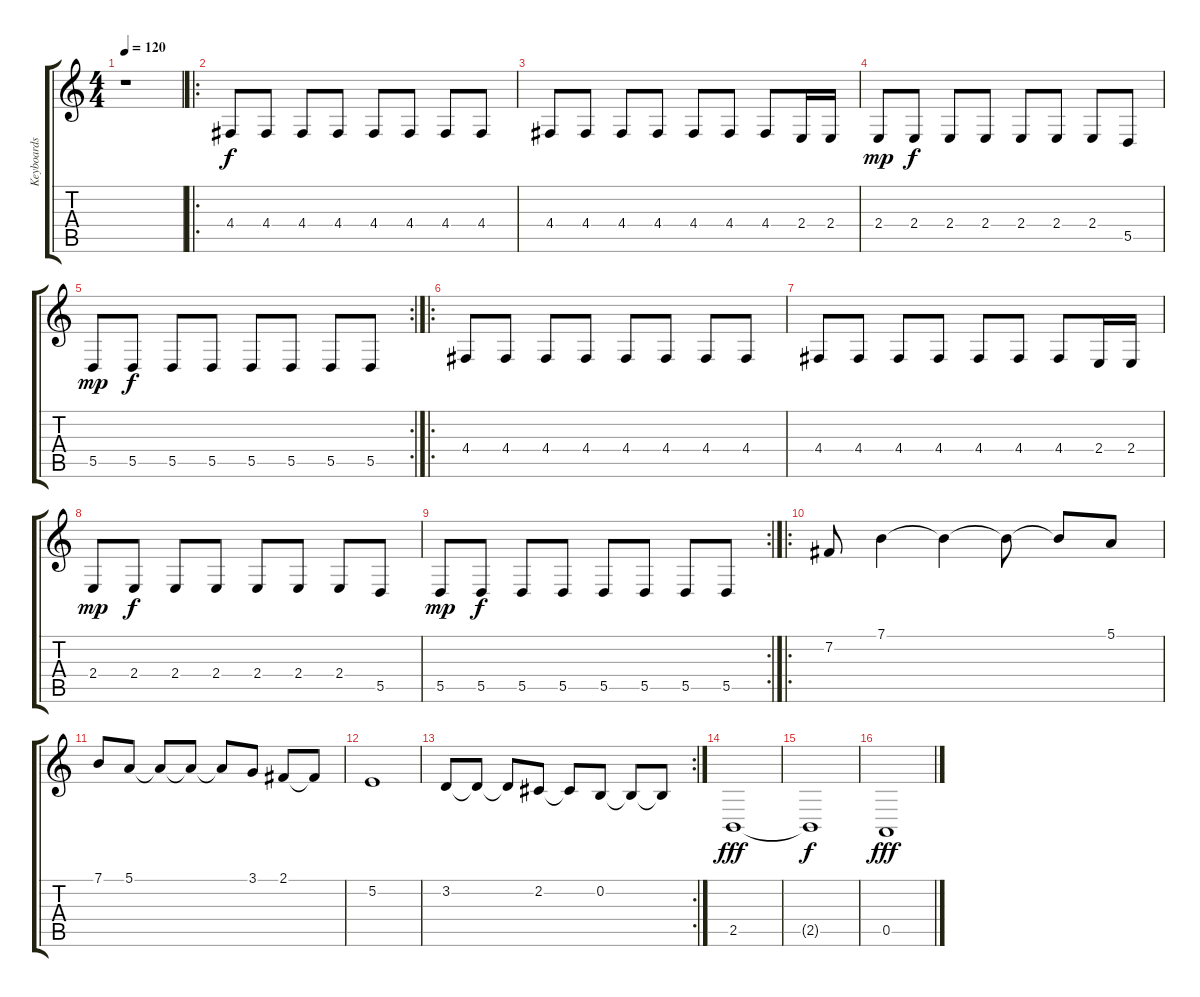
\track ("Keyboards" "Keyboards") {instrument pad2warm}
\staff {score tabs}
\tuning (E4 B3 G3 D3 A2 E2) {hide}
\ts (4 4)
\tempo 120
\clef g2
\ks c
r.1{dy fff} |
\ro
4.4.8{dy f instrument fretlessbass} 4.4.8 4.4.8 4.4.8 4.4.8 4.4.8 4.4.8 4.4.8 |
4.4.8 4.4.8 4.4.8 4.4.8 4.4.8 4.4.8 4.4.8 2.4.16 2.4.16 |
2.4.8{dy mp} 2.4.8{dy f} 2.4.8 2.4.8 2.4.8 2.4.8 2.4.8 5.5.8 |
\rc 2
5.5.8{dy mp} 5.5.8{dy f} 5.5.8 5.5.8 5.5.8 5.5.8 5.5.8 5.5.8 |
\ro
4.4.8{instrument fretlessbass} 4.4.8 4.4.8 4.4.8 4.4.8 4.4.8 4.4.8 4.4.8 |
4.4.8 4.4.8 4.4.8 4.4.8 4.4.8 4.4.8 4.4.8 2.4.16 2.4.16 |
2.4.8{dy mp} 2.4.8{dy f} 2.4.8 2.4.8 2.4.8 2.4.8 2.4.8 5.5.8 |
\rc 2
5.5.8{dy mp} 5.5.8{dy f} 5.5.8 5.5.8 5.5.8 5.5.8 5.5.8 5.5.8 |
\ro
7.2.8{volume 12 balance 0 instrument stringensemble1} 7.1.4 7.1{t}.4 7.1{t}.8 7.1{t}.8 5.1.8 |
7.1.8 5.1.8 5.1{t}.8 5.1{t}.8 5.1{t}.8 3.1.8 2.1.8 2.1{t}.8 |
5.2.1 |
\rc 2
3.2.8 3.2{t}.8 3.2{t}.8 2.2.8 2.2{t}.8 0.2.8 0.2{t}.8 0.2{t}.8 |
2.5.1{dy fff volume 16 balance 8 instrument pad2warm} |
2.5{t}.1{dy f} |
0.5.1{dy fff}
